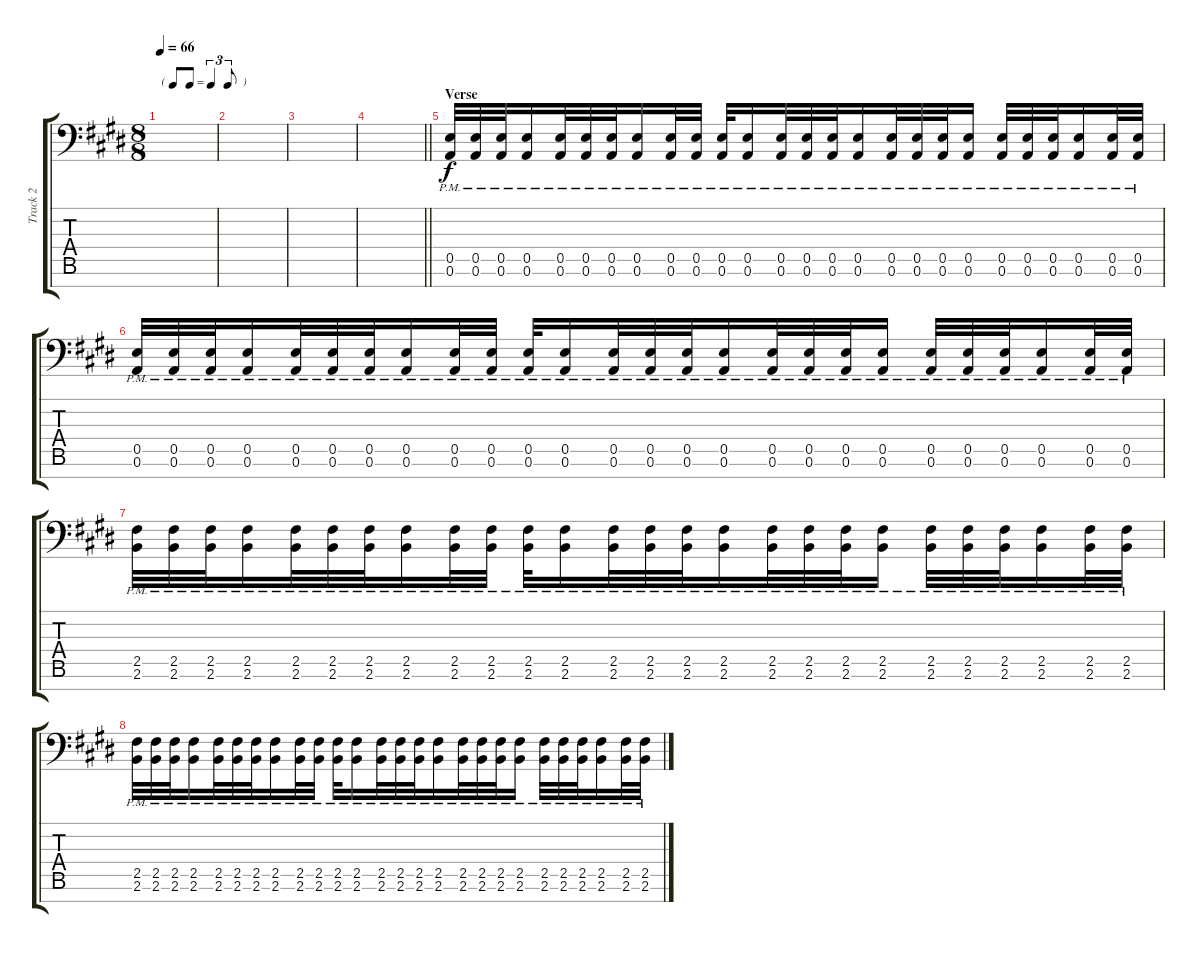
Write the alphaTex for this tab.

\track ("Track 2" "Track 2") {instrument distortionguitar}
\staff {score tabs}
\tuning (B3 G3 D3 A2 E2 A1 E1) {hide}
\ts (8 8)
\tf triplet8th
\tempo 66
\clef f4
\ks c#minor
|
|
|
\barLineRight lightlight
|
\section ("" "Verse")
(0.5{pm} 0.6{pm}).32 (0.5{pm} 0.6{pm}).32 (0.5{pm} 0.6{pm}).32 (0.5{pm} 0.6{pm}).16 (0.5{pm} 0.6{pm}).32 (0.5{pm} 0.6{pm}).32 (0.5{pm} 0.6{pm}).32 (0.5{pm} 0.6{pm}).16 (0.5{pm} 0.6{pm}).32 (0.5{pm} 0.6{pm}).32 (0.5{pm} 0.6{pm}).32 (0.5{pm} 0.6{pm}).16 (0.5{pm} 0.6{pm}).32 (0.5{pm} 0.6{pm}).32 (0.5{pm} 0.6{pm}).32 (0.5{pm} 0.6{pm}).16 (0.5{pm} 0.6{pm}).32 (0.5{pm} 0.6{pm}).32 (0.5{pm} 0.6{pm}).32 (0.5{pm} 0.6{pm}).16 (0.5{pm} 0.6{pm}).32 (0.5{pm} 0.6{pm}).32 (0.5{pm} 0.6{pm}).32 (0.5{pm} 0.6{pm}).16 (0.5{pm} 0.6{pm}).32 (0.5{pm} 0.6{pm}).32 |
(0.5{pm} 0.6{pm}).32 (0.5{pm} 0.6{pm}).32 (0.5{pm} 0.6{pm}).32 (0.5{pm} 0.6{pm}).16 (0.5{pm} 0.6{pm}).32 (0.5{pm} 0.6{pm}).32 (0.5{pm} 0.6{pm}).32 (0.5{pm} 0.6{pm}).16 (0.5{pm} 0.6{pm}).32 (0.5{pm} 0.6{pm}).32 (0.5{pm} 0.6{pm}).32 (0.5{pm} 0.6{pm}).16 (0.5{pm} 0.6{pm}).32 (0.5{pm} 0.6{pm}).32 (0.5{pm} 0.6{pm}).32 (0.5{pm} 0.6{pm}).16 (0.5{pm} 0.6{pm}).32 (0.5{pm} 0.6{pm}).32 (0.5{pm} 0.6{pm}).32 (0.5{pm} 0.6{pm}).16 (0.5{pm} 0.6{pm}).32 (0.5{pm} 0.6{pm}).32 (0.5{pm} 0.6{pm}).32 (0.5{pm} 0.6{pm}).16 (0.5{pm} 0.6{pm}).32 (0.5{pm} 0.6{pm}).32 |
(2.5{pm} 2.6{pm}).32 (2.5{pm} 2.6{pm}).32 (2.5{pm} 2.6{pm}).32 (2.5{pm} 2.6{pm}).16 (2.5{pm} 2.6{pm}).32 (2.5{pm} 2.6{pm}).32 (2.5{pm} 2.6{pm}).32 (2.5{pm} 2.6{pm}).16 (2.5{pm} 2.6{pm}).32 (2.5{pm} 2.6{pm}).32 (2.5{pm} 2.6{pm}).32 (2.5{pm} 2.6{pm}).16 (2.5{pm} 2.6{pm}).32 (2.5{pm} 2.6{pm}).32 (2.5{pm} 2.6{pm}).32 (2.5{pm} 2.6{pm}).16 (2.5{pm} 2.6{pm}).32 (2.5{pm} 2.6{pm}).32 (2.5{pm} 2.6{pm}).32 (2.5{pm} 2.6{pm}).16 (2.5{pm} 2.6{pm}).32 (2.5{pm} 2.6{pm}).32 (2.5{pm} 2.6{pm}).32 (2.5{pm} 2.6{pm}).16 (2.5{pm} 2.6{pm}).32 (2.5{pm} 2.6{pm}).32 |
(2.5{pm} 2.6{pm}).32 (2.5{pm} 2.6{pm}).32 (2.5{pm} 2.6{pm}).32 (2.5{pm} 2.6{pm}).16 (2.5{pm} 2.6{pm}).32 (2.5{pm} 2.6{pm}).32 (2.5{pm} 2.6{pm}).32 (2.5{pm} 2.6{pm}).16 (2.5{pm} 2.6{pm}).32 (2.5{pm} 2.6{pm}).32 (2.5{pm} 2.6{pm}).32 (2.5{pm} 2.6{pm}).16 (2.5{pm} 2.6{pm}).32 (2.5{pm} 2.6{pm}).32 (2.5{pm} 2.6{pm}).32 (2.5{pm} 2.6{pm}).16 (2.5{pm} 2.6{pm}).32 (2.5{pm} 2.6{pm}).32 (2.5{pm} 2.6{pm}).32 (2.5{pm} 2.6{pm}).16 (2.5{pm} 2.6{pm}).32 (2.5{pm} 2.6{pm}).32 (2.5{pm} 2.6{pm}).32 (2.5{pm} 2.6{pm}).16 (2.5{pm} 2.6{pm}).32 (2.5{pm} 2.6{pm}).32
